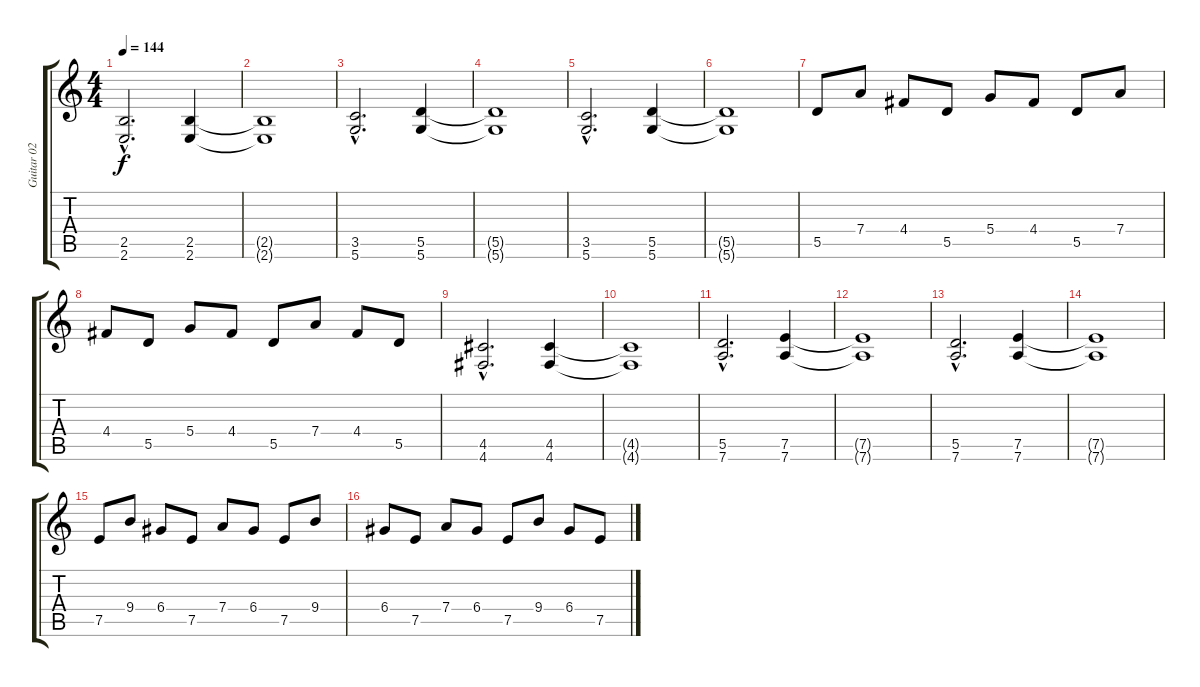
\track ("Guitar 02" "Guitar 02") {instrument distortionguitar}
\staff {score tabs}
\tuning (E4 B3 G3 D3 A2 D2) {hide}
\ts (4 4)
\tempo 144
\clef g2
\ks c
(2.5{hac} 2.6{hac}).2{d dy f} (2.5 2.6).4 |
(2.5{t} 2.6{t}).1 |
(3.5{hac} 5.6{hac}).2{d} (5.5 5.6).4 |
(5.5{t} 5.6{t}).1 |
(3.5{hac} 5.6{hac}).2{d} (5.5 5.6).4 |
(5.5{t} 5.6{t}).1 |
5.5.8 7.4.8 4.4.8 5.5.8 5.4.8 4.4.8 5.5.8 7.4.8 |
4.4.8 5.5.8 5.4.8 4.4.8 5.5.8 7.4.8 4.4.8 5.5.8 |
(4.5{hac} 4.6{hac}).2{d} (4.5 4.6).4 |
(4.5{t} 4.6{t}).1 |
(5.5{hac} 7.6{hac}).2{d} (7.5 7.6).4 |
(7.5{t} 7.6{t}).1 |
(5.5{hac} 7.6{hac}).2{d} (7.5 7.6).4 |
(7.5{t} 7.6{t}).1 |
7.5.8 9.4.8 6.4.8 7.5.8 7.4.8 6.4.8 7.5.8 9.4.8 |
6.4.8 7.5.8 7.4.8 6.4.8 7.5.8 9.4.8 6.4.8 7.5.8
